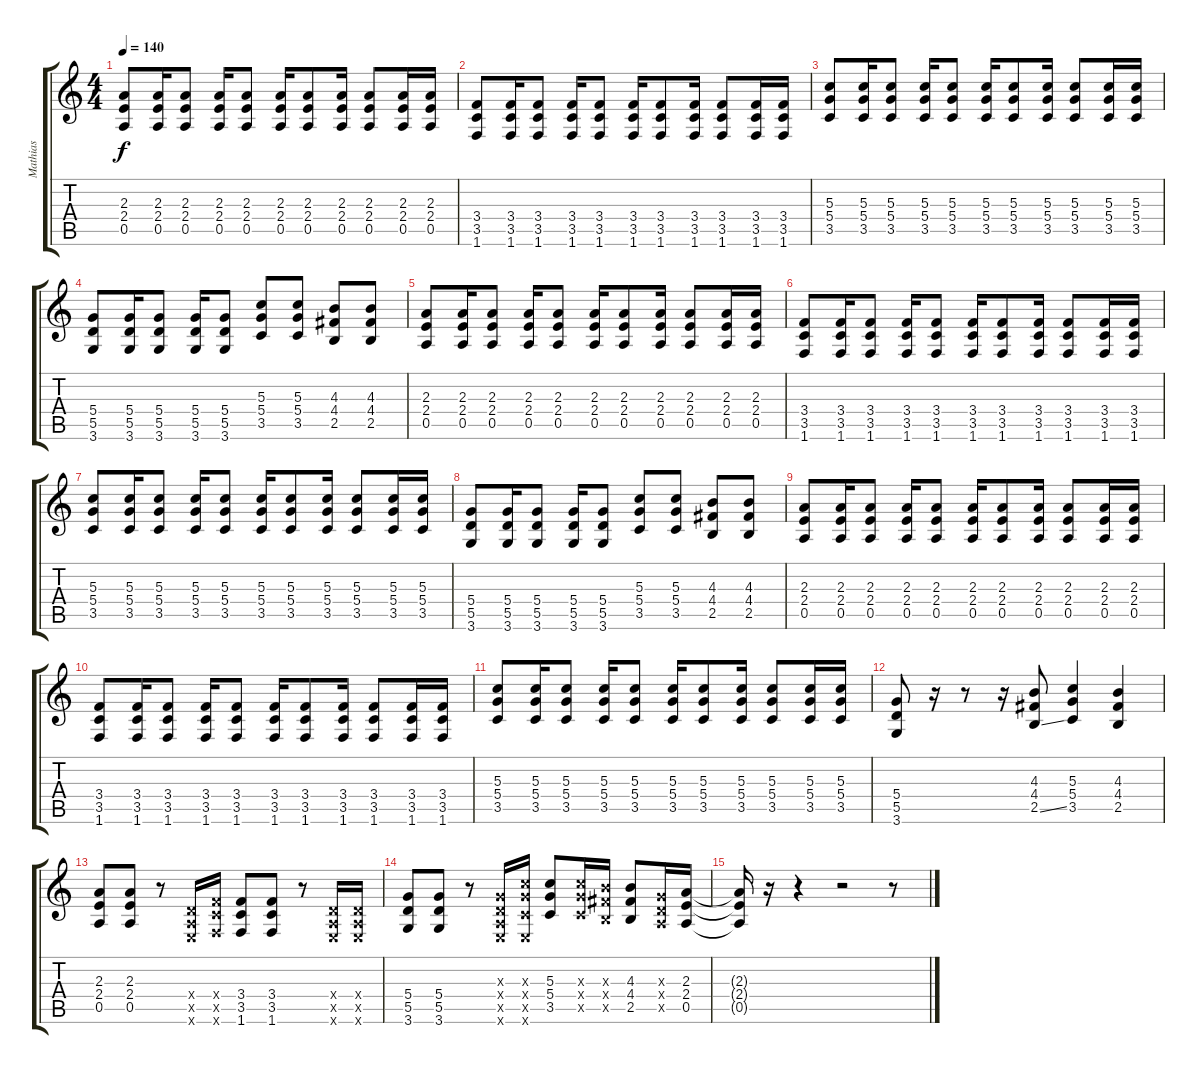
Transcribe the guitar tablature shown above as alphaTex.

\track ("Mathias" "Mathias") {instrument distortionguitar}
\staff {score tabs}
\tuning (E4 B3 G3 D3 A2 E2) {hide}
\ts (4 4)
\tempo 140
\clef g2
\ks c
(2.3 2.4 0.5).8{dy f} (2.3 2.4 0.5).16 (2.3 2.4 0.5).8 (2.3 2.4 0.5).16 (2.3 2.4 0.5).8 (2.3 2.4 0.5).16 (2.3 2.4 0.5).8 (2.3 2.4 0.5).16 (2.3 2.4 0.5).8 (2.3 2.4 0.5).16 (2.3 2.4 0.5).16 |
(3.4 3.5 1.6).8 (3.4 3.5 1.6).16 (3.4 3.5 1.6).8 (3.4 3.5 1.6).16 (3.4 3.5 1.6).8 (3.4 3.5 1.6).16 (3.4 3.5 1.6).8 (3.4 3.5 1.6).16 (3.4 3.5 1.6).8 (3.4 3.5 1.6).16 (3.4 3.5 1.6).16 |
(5.3 5.4 3.5).8 (5.3 5.4 3.5).16 (5.3 5.4 3.5).8 (5.3 5.4 3.5).16 (5.3 5.4 3.5).8 (5.3 5.4 3.5).16 (5.3 5.4 3.5).8 (5.3 5.4 3.5).16 (5.3 5.4 3.5).8 (5.3 5.4 3.5).16 (5.3 5.4 3.5).16 |
(5.4 5.5 3.6).8 (5.4 5.5 3.6).16 (5.4 5.5 3.6).8 (5.4 5.5 3.6).16 (5.4 5.5 3.6).8 (5.3 5.4 3.5).8 (5.3 5.4 3.5).8 (4.3 4.4 2.5).8 (4.3 4.4 2.5).8 |
(2.3 2.4 0.5).8 (2.3 2.4 0.5).16 (2.3 2.4 0.5).8 (2.3 2.4 0.5).16 (2.3 2.4 0.5).8 (2.3 2.4 0.5).16 (2.3 2.4 0.5).8 (2.3 2.4 0.5).16 (2.3 2.4 0.5).8 (2.3 2.4 0.5).16 (2.3 2.4 0.5).16 |
(3.4 3.5 1.6).8 (3.4 3.5 1.6).16 (3.4 3.5 1.6).8 (3.4 3.5 1.6).16 (3.4 3.5 1.6).8 (3.4 3.5 1.6).16 (3.4 3.5 1.6).8 (3.4 3.5 1.6).16 (3.4 3.5 1.6).8 (3.4 3.5 1.6).16 (3.4 3.5 1.6).16 |
(5.3 5.4 3.5).8 (5.3 5.4 3.5).16 (5.3 5.4 3.5).8 (5.3 5.4 3.5).16 (5.3 5.4 3.5).8 (5.3 5.4 3.5).16 (5.3 5.4 3.5).8 (5.3 5.4 3.5).16 (5.3 5.4 3.5).8 (5.3 5.4 3.5).16 (5.3 5.4 3.5).16 |
(5.4 5.5 3.6).8 (5.4 5.5 3.6).16 (5.4 5.5 3.6).8 (5.4 5.5 3.6).16 (5.4 5.5 3.6).8 (5.3 5.4 3.5).8 (5.3 5.4 3.5).8 (4.3 4.4 2.5).8 (4.3 4.4 2.5).8 |
(2.3 2.4 0.5).8 (2.3 2.4 0.5).16 (2.3 2.4 0.5).8 (2.3 2.4 0.5).16 (2.3 2.4 0.5).8 (2.3 2.4 0.5).16 (2.3 2.4 0.5).8 (2.3 2.4 0.5).16 (2.3 2.4 0.5).8 (2.3 2.4 0.5).16 (2.3 2.4 0.5).16 |
(3.4 3.5 1.6).8 (3.4 3.5 1.6).16 (3.4 3.5 1.6).8 (3.4 3.5 1.6).16 (3.4 3.5 1.6).8 (3.4 3.5 1.6).16 (3.4 3.5 1.6).8 (3.4 3.5 1.6).16 (3.4 3.5 1.6).8 (3.4 3.5 1.6).16 (3.4 3.5 1.6).16 |
(5.3 5.4 3.5).8 (5.3 5.4 3.5).16 (5.3 5.4 3.5).8 (5.3 5.4 3.5).16 (5.3 5.4 3.5).8 (5.3 5.4 3.5).16 (5.3 5.4 3.5).8 (5.3 5.4 3.5).16 (5.3 5.4 3.5).8 (5.3 5.4 3.5).16 (5.3 5.4 3.5).16 |
(5.4 5.5 3.6).8 r.16 r.8 r.16 (4.3 4.4 2.5{ss}).8 (5.3 5.4 3.5).4 (4.3 4.4 2.5).4 |
(2.3 2.4 0.5).8 (2.3 2.4 0.5).8 r.8 (0.4{x} 0.5{x} 0.6{x}).16 (3.4{x} 3.5{x} 1.6{x}).16 (3.4 3.5 1.6).8 (3.4 3.5 1.6).8 r.8 (0.4{x} 0.5{x} 0.6{x}).16 (0.4{x} 0.5{x} 0.6{x}).16 |
(5.4 5.5 3.6).8 (5.4 5.5 3.6).8 r.8 (0.3{x} 0.4{x} 0.5{x} 0.6{x}).16 (5.3{x} 5.4{x} 3.5{x} 0.6{x}).16 (5.3 5.4 3.5).8 (5.3{x} 5.4{x} 3.5{x}).16 (4.3{x} 4.4{x} 2.5{x}).16 (4.3 4.4 2.5).8 (0.3{x} 0.4{x} 0.5{x}).16 (2.3 2.4 0.5).16 |
(2.3{t} 2.4{t} 0.5{t}).16 r.16 r.4 r.2 r.8
